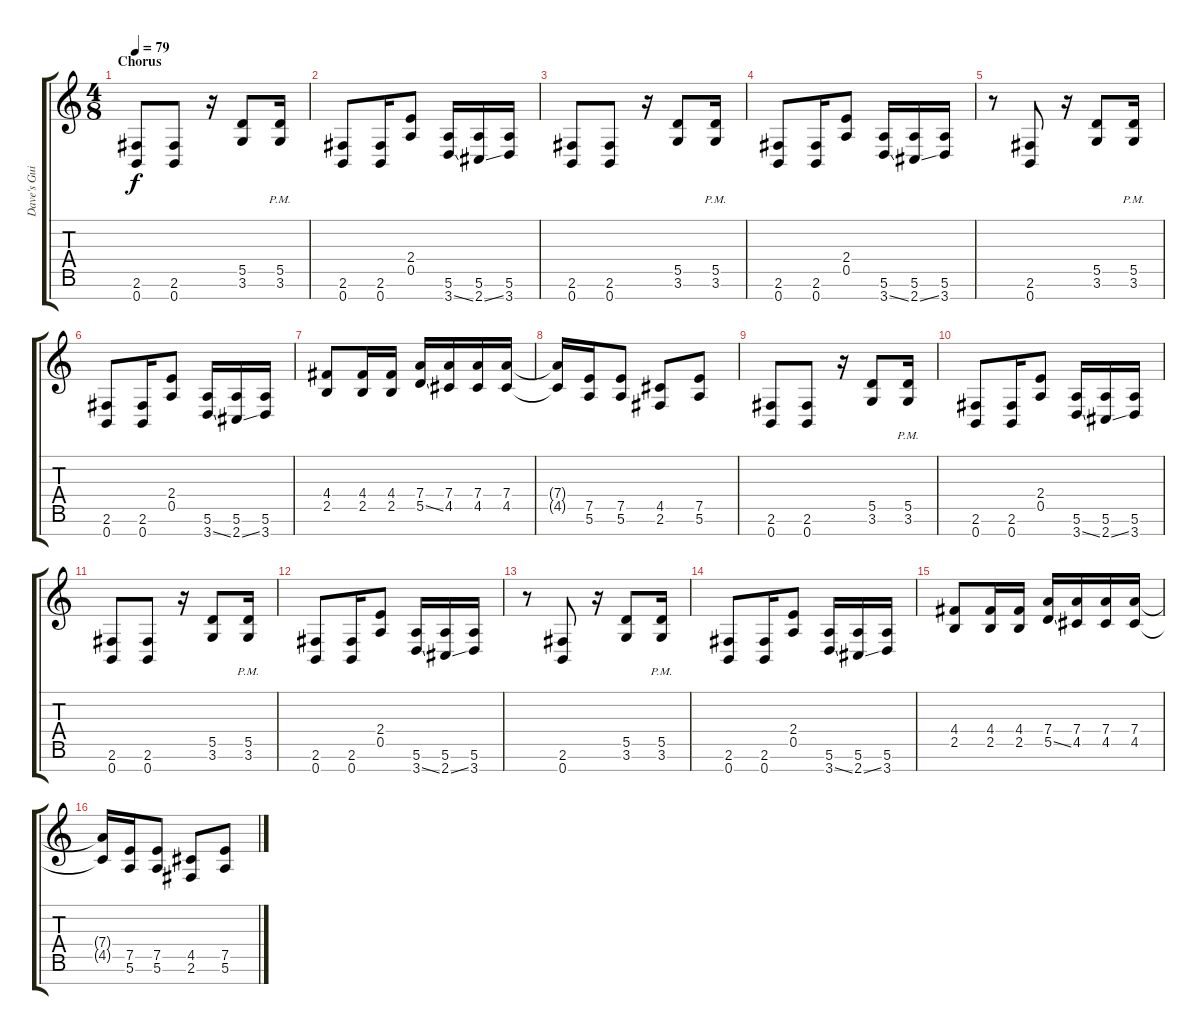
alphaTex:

\track ("Dave's Guitar" "Dave's Gui") {instrument distortionguitar}
\staff {score tabs}
\tuning (E4 B3 G3 D3 A2 E2 B1) {hide}
\ts (4 8)
\section ("" "Chorus")
\tempo 79
\clef g2
\ks c
(2.6 0.7).8{dy f} (2.6 0.7).8 r.16 (5.5 3.6).8 (5.5{pm} 3.6{pm}).16 |
(2.6 0.7).8 (2.6 0.7).16 (2.4 0.5).8 (5.6 3.7{ss}).16 (5.6 2.7{ss}).16 (5.6 3.7).16 |
(2.6 0.7).8 (2.6 0.7).8 r.16 (5.5 3.6).8 (5.5{pm} 3.6{pm}).16 |
(2.6 0.7).8 (2.6 0.7).16 (2.4 0.5).8 (5.6 3.7{ss}).16 (5.6 2.7{ss}).16 (5.6 3.7).16 |
r.8 (2.6 0.7).8 r.16 (5.5 3.6).8 (5.5{pm} 3.6{pm}).16 |
(2.6 0.7).8 (2.6 0.7).16 (2.4 0.5).8 (5.6 3.7{ss}).16 (5.6 2.7{ss}).16 (5.6 3.7).16 |
(4.4 2.5).8 (4.4 2.5).16 (4.4 2.5).16 (7.4 5.5{ss}).16 (7.4 4.5).16 (7.4 4.5).16 (7.4 4.5).16 |
(7.4{t} 4.5{t}).16 (7.5 5.6).16 (7.5 5.6).8 (4.5 2.6).8 (7.5 5.6).8 |
(2.6 0.7).8 (2.6 0.7).8 r.16 (5.5 3.6).8 (5.5{pm} 3.6{pm}).16 |
(2.6 0.7).8 (2.6 0.7).16 (2.4 0.5).8 (5.6 3.7{ss}).16 (5.6 2.7{ss}).16 (5.6 3.7).16 |
(2.6 0.7).8 (2.6 0.7).8 r.16 (5.5 3.6).8 (5.5{pm} 3.6{pm}).16 |
(2.6 0.7).8 (2.6 0.7).16 (2.4 0.5).8 (5.6 3.7{ss}).16 (5.6 2.7{ss}).16 (5.6 3.7).16 |
r.8 (2.6 0.7).8 r.16 (5.5 3.6).8 (5.5{pm} 3.6{pm}).16 |
(2.6 0.7).8 (2.6 0.7).16 (2.4 0.5).8 (5.6 3.7{ss}).16 (5.6 2.7{ss}).16 (5.6 3.7).16 |
(4.4 2.5).8 (4.4 2.5).16 (4.4 2.5).16 (7.4 5.5{ss}).16 (7.4 4.5).16 (7.4 4.5).16 (7.4 4.5).16 |
(7.4{t} 4.5{t}).16 (7.5 5.6).16 (7.5 5.6).8 (4.5 2.6).8 (7.5 5.6).8
